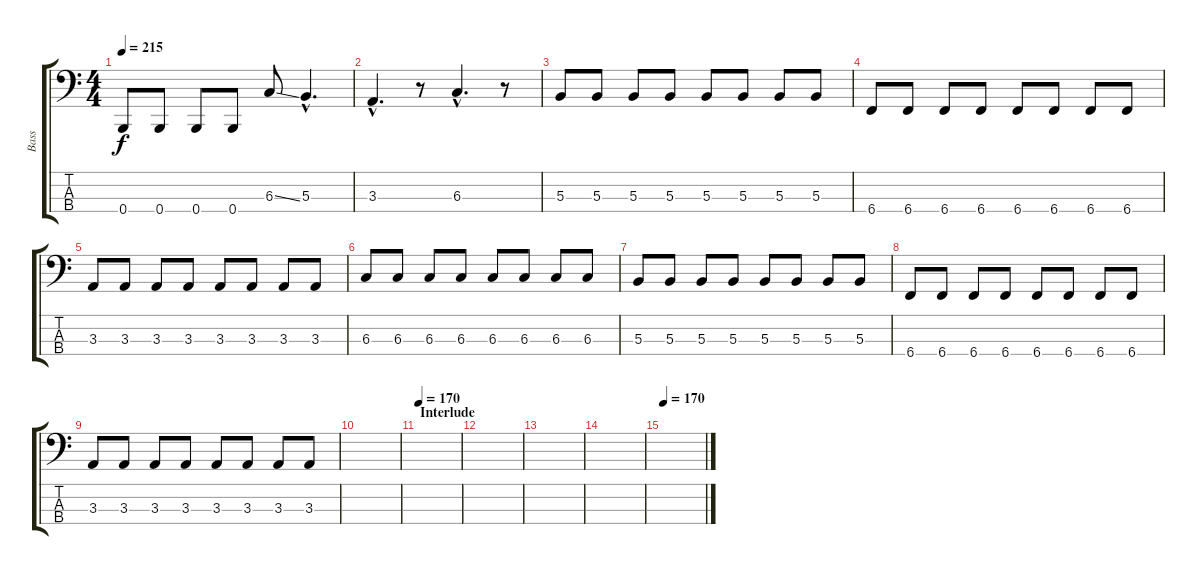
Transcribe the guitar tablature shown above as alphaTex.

\track ("Bass" "Bass") {instrument electricbasspick}
\staff {score tabs}
\tuning (E2 B1 Gb1 B0) {hide}
\ts (4 4)
\tempo 215
\clef f4
\ks c
0.4.8{dy f} 0.4.8 0.4.8 0.4.8 6.3{ss}.8 5.3{hac}.4{d} |
3.3{hac}.4{d} r.8 6.3{hac}.4{d} r.8 |
5.3.8 5.3.8 5.3.8 5.3.8 5.3.8 5.3.8 5.3.8 5.3.8 |
6.4.8 6.4.8 6.4.8 6.4.8 6.4.8 6.4.8 6.4.8 6.4.8 |
3.3.8 3.3.8 3.3.8 3.3.8 3.3.8 3.3.8 3.3.8 3.3.8 |
6.3.8 6.3.8 6.3.8 6.3.8 6.3.8 6.3.8 6.3.8 6.3.8 |
5.3.8 5.3.8 5.3.8 5.3.8 5.3.8 5.3.8 5.3.8 5.3.8 |
6.4.8 6.4.8 6.4.8 6.4.8 6.4.8 6.4.8 6.4.8 6.4.8 |
3.3.8 3.3.8 3.3.8 3.3.8 3.3.8 3.3.8 3.3.8 3.3.8 |
|
\section ("" "Interlude")
\tempo 170
|
|
|
|
\tempo 170
